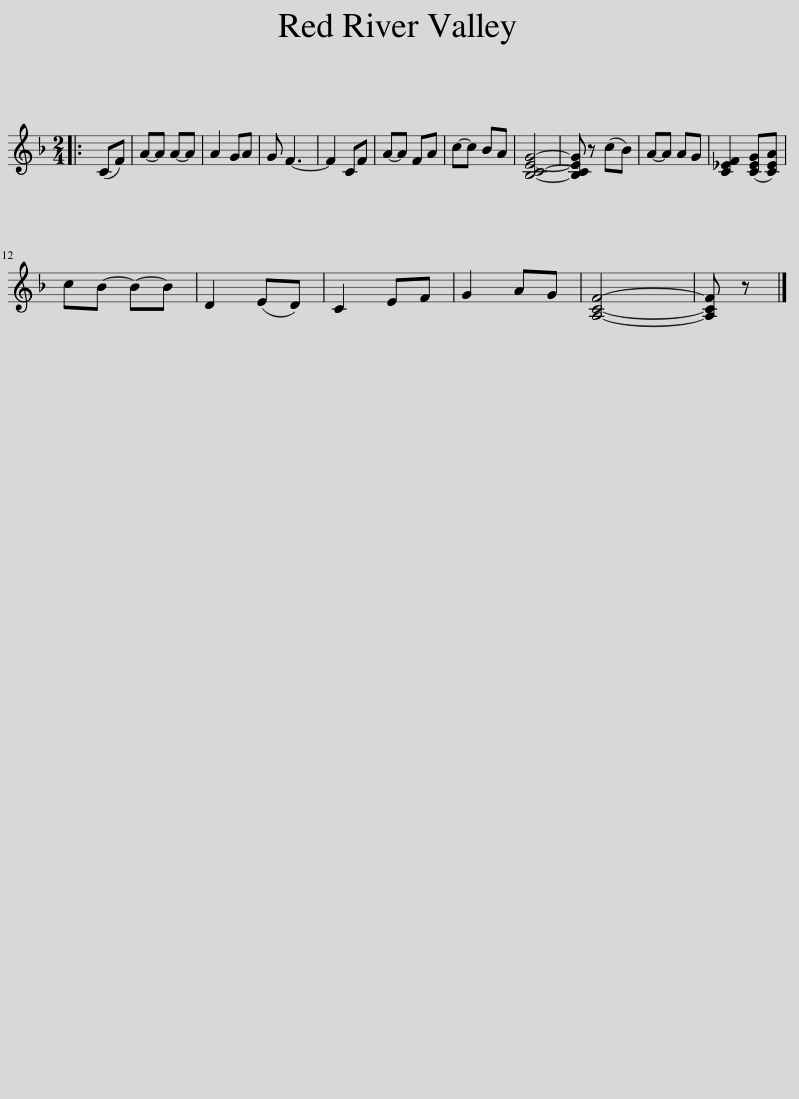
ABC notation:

X:1
L:1/8
M:2/4
I:linebreak $
K:F
V:1 treble
V:1
|: (CF) | A-A A-A | A2 GA | G F3- | F2 CF | %5
 A-A FA | c-c BA | [B,CEG]4- | [B,CEG] z (cB) | A-A AG | %10
 [C_EF]2 ([CEG][CEA]) |$ cB- B-B | D2 (ED) | C2 EF | G2 AG | %15
 [A,CF]4- | [A,CF] z |] %17
